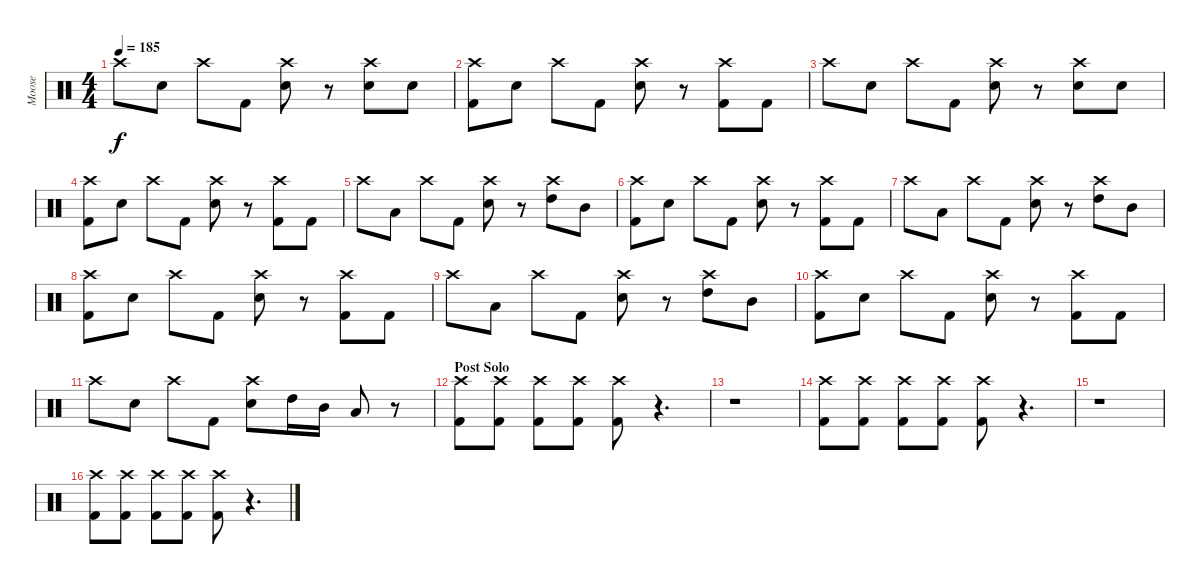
\track ("Moose" "Moose") {instrument percussion}
\staff {score}
\articulation defaults
\ts (4 4)
\tempo 185
\clef neutral
\ks c "Crash high (hit)".8{dy f} "Electric Snare (hit)".8 "Crash high (hit)".8 "Kick (hit) 2".8
("Crash high (hit)" "Electric Snare (hit)").8 r.8 ("Crash high (hit)" "Electric Snare (hit)").8 "Electric Snare (hit)".8 |
("Crash high (hit)" "Kick (hit) 2").8 "Electric Snare (hit)".8 "Crash high (hit)".8 "Kick (hit) 2".8 ("Crash high (hit)" "Electric Snare (hit)").8 r.8 ("Crash high (hit)" "Kick (hit) 2").8 "Kick (hit) 2".8 |
"Crash high (hit)".8 "Electric Snare (hit)".8 "Crash high (hit)".8 "Kick (hit) 2".8 ("Crash high (hit)" "Electric Snare (hit)").8 r.8 ("Crash high (hit)" "Electric Snare (hit)").8 "Electric Snare (hit)".8 |
("Crash high (hit)" "Kick (hit) 2").8 "Electric Snare (hit)".8 "Crash high (hit)".8 "Kick (hit) 2".8 ("Crash high (hit)" "Electric Snare (hit)").8 r.8 ("Crash high (hit)" "Kick (hit) 2").8 "Kick (hit) 2".8 |
"Crash high (hit)".8 "Low Tom (hit)".8 "Crash high (hit)".8 "Kick (hit) 2".8 ("Crash high (hit)" "Electric Snare (hit)").8 r.8 ("Crash high (hit)" "High Tom (hit)").8 "Mid Tom (hit)".8 |
("Crash high (hit)" "Kick (hit) 2").8 "Electric Snare (hit)".8 "Crash high (hit)".8 "Kick (hit) 2".8 ("Crash high (hit)" "Electric Snare (hit)").8 r.8 ("Crash high (hit)" "Kick (hit) 2").8 "Kick (hit) 2".8 |
"Crash high (hit)".8 "Low Tom (hit)".8 "Crash high (hit)".8 "Kick (hit) 2".8 ("Crash high (hit)" "Electric Snare (hit)").8 r.8 ("Crash high (hit)" "High Tom (hit)").8 "Mid Tom (hit)".8 |
("Crash high (hit)" "Kick (hit) 2").8 "Electric Snare (hit)".8 "Crash high (hit)".8 "Kick (hit) 2".8 ("Crash high (hit)" "Electric Snare (hit)").8 r.8 ("Crash high (hit)" "Kick (hit) 2").8 "Kick (hit) 2".8 |
"Crash high (hit)".8 "Low Tom (hit)".8 "Crash high (hit)".8 "Kick (hit) 2".8 ("Crash high (hit)" "Electric Snare (hit)").8 r.8 ("Crash high (hit)" "High Tom (hit)").8 "Mid Tom (hit)".8 |
("Crash high (hit)" "Kick (hit) 2").8 "Electric Snare (hit)".8 "Crash high (hit)".8 "Kick (hit) 2".8 ("Crash high (hit)" "Electric Snare (hit)").8 r.8 ("Crash high (hit)" "Kick (hit) 2").8 "Kick (hit) 2".8 |
"Crash high (hit)".8 "Electric Snare (hit)".8 "Crash high (hit)".8 "Kick (hit) 2".8 ("Crash high (hit)" "Electric Snare (hit)").8 "High Tom (hit)".16 "Mid Tom (hit)".16 "Low Tom (hit)".8 r.8 |
\section ("" "Post Solo")
("Crash high (hit)" "Kick (hit) 2").8 ("Crash high (hit)" "Kick (hit) 2").8 ("Crash high (hit)" "Kick (hit) 2").8 ("Crash high (hit)" "Kick (hit) 2").8 ("Crash high (hit)" "Kick (hit) 2").8 r.4{d} |
r.1 |
("Crash high (hit)" "Kick (hit) 2").8 ("Crash high (hit)" "Kick (hit) 2").8 ("Crash high (hit)" "Kick (hit) 2").8 ("Crash high (hit)" "Kick (hit) 2").8 ("Crash high (hit)" "Kick (hit) 2").8 r.4{d} |
r.1 |
("Crash high (hit)" "Kick (hit) 2").8 ("Crash high (hit)" "Kick (hit) 2").8 ("Crash high (hit)" "Kick (hit) 2").8 ("Crash high (hit)" "Kick (hit) 2").8 ("Crash high (hit)" "Kick (hit) 2").8 r.4{d}
